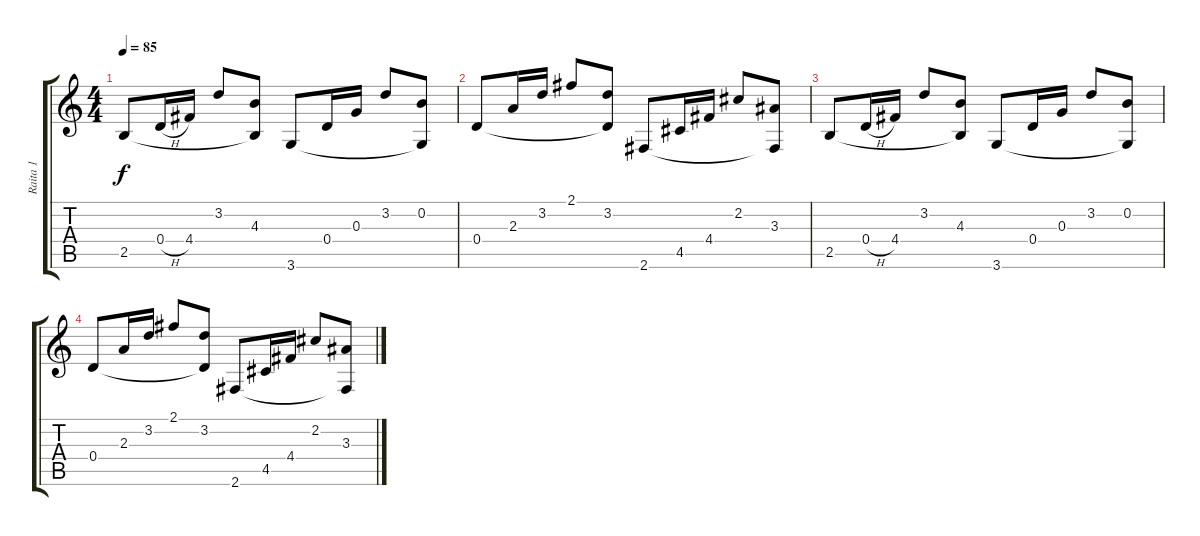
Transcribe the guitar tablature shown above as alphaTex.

\track ("Raita 1" "Raita 1") {instrument acousticguitarsteel}
\staff {score tabs}
\tuning (E4 B3 G3 D3 A2 E2) {hide}
\ts (4 4)
\tempo 85
\clef g2
\ks c
2.5.8{dy f} 0.4{h}.16 4.4.16 3.2.8 (4.3 2.5{t}).8 3.6.8 0.4.16 0.3.16 3.2.8 (0.2 3.6{t}).8 |
0.4.8 2.3.16 3.2.16 2.1.8 (3.2 0.4{t}).8 2.6.8 4.5.16 4.4.16 2.2.8 (3.3 2.6{t}).8 |
2.5.8 0.4{h}.16 4.4.16 3.2.8 (4.3 2.5{t}).8 3.6.8 0.4.16 0.3.16 3.2.8 (0.2 3.6{t}).8 |
0.4.8 2.3.16 3.2.16 2.1.8 (3.2 0.4{t}).8 2.6.8 4.5.16 4.4.16 2.2.8 (3.3 2.6{t}).8
